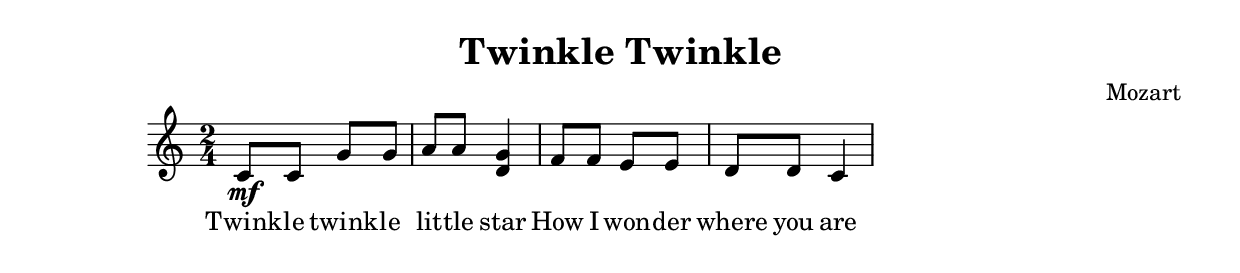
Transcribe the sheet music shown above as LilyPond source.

\header {
  title = "Twinkle Twinkle"
  composer = "Mozart"
}

\relative c' {
  \time 2/4
  c8\mf c8 g'8 g8
  a8 a8 <g d>4
  f8 f e e
  d d c4
}

\addlyrics {
  Twink -- le twink -- le lit -- tle star
  How I won -- der where you are
}
